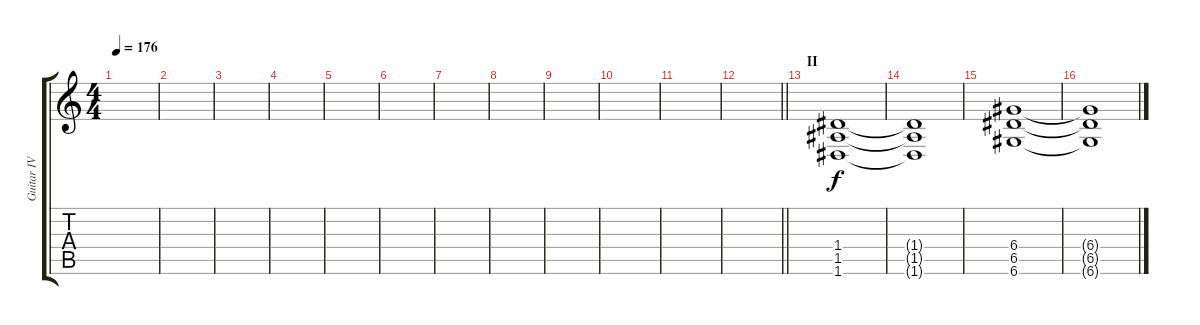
\track ("Guitar IV Volume Lower" "Guitar IV ") {instrument distortionguitar}
\staff {score tabs}
\tuning (E4 B3 G3 D3 A2 D2) {hide}
\ts (4 4)
\tempo 176
\clef g2
\ks c
|
|
|
|
|
|
|
|
|
|
|
\barLineRight lightlight
|
\section ("" "II")
(1.4 1.5 1.6).1 |
(1.4{t} 1.5{t} 1.6{t}).1 |
(6.4 6.5 6.6).1 |
(6.4{t} 6.5{t} 6.6{t}).1
